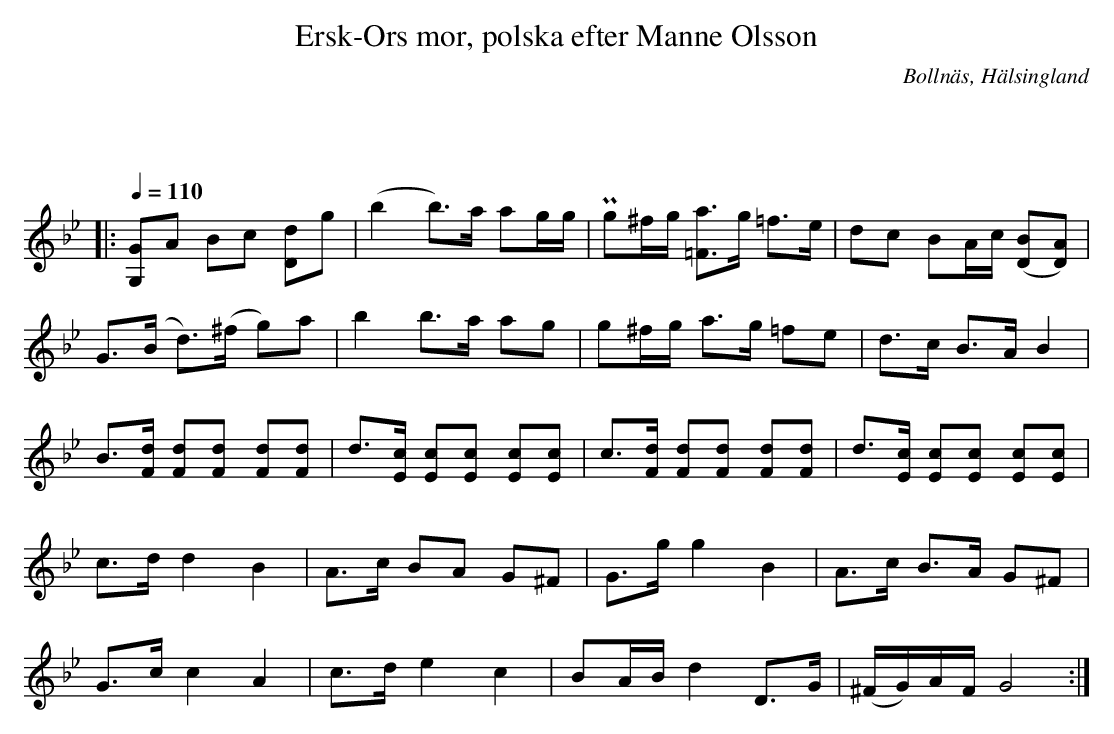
X:1
T: Ersk-Ors mor, polska efter Manne Olsson
O:Bollnäs, Hälsingland
M:3/4
L:1/8
Q:1/4=110
K:Gm
|:
[G, G]A Bc [D d]g| (b2     b)>a ag/g/| Pg^f/g/  [=F a]>g =f>e | dc BA/c/ [(D B][D) A]|
G>(B   d>)(^f   g)a        | b2     b>a      ag         | g^f/g/ a>g =fe | d>c         B>A B2   |
B>[Fd] [Fd][Fd] [Fd][Fd] | d>[Ec] [Ec][Ec] [Ec][Ec] | \
c>[Fd] [Fd][Fd] [Fd][Fd] | d>[Ec] [Ec][Ec] [Ec][Ec] |
c>d    d2       B2           | A>c    BA       G^F       | G>g    g2 B2     | A>c         B>A G^F  |
G>c    c2       A2           | c>d    e2       c2        | BA/B/  d2 D>G   | (^F/G/)A/F/ G4      :|
